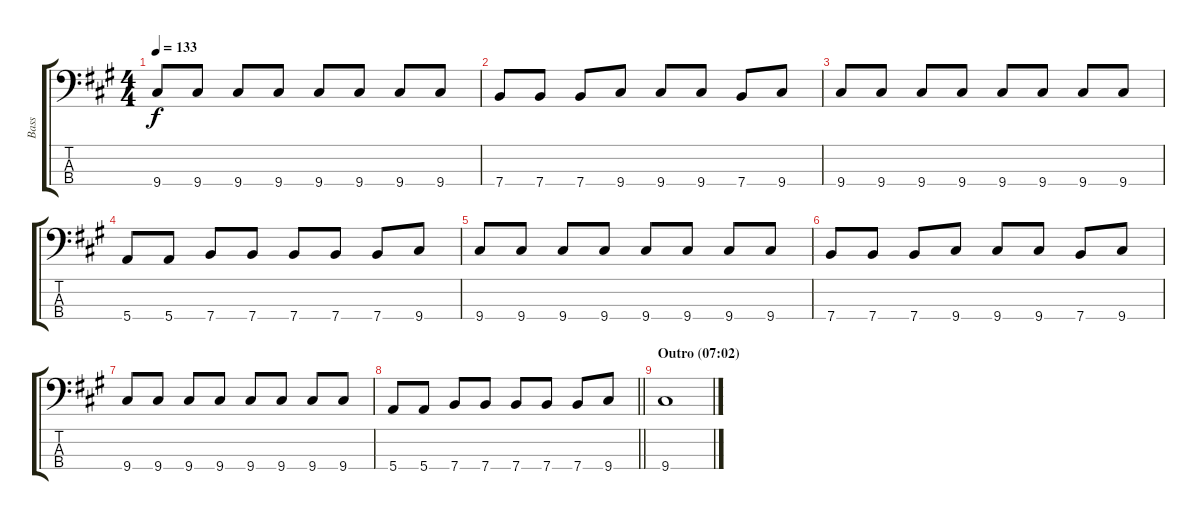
\track ("Bass" "Bass") {instrument electricbassfinger}
\staff {score tabs}
\tuning (G2 D2 A1 E1) {hide}
\ts (4 4)
\tempo 133
\clef f4
\ks a
9.4.8{dy f} 9.4.8 9.4.8 9.4.8 9.4.8 9.4.8 9.4.8 9.4.8 |
7.4.8 7.4.8 7.4.8 9.4.8 9.4.8 9.4.8 7.4.8 9.4.8 |
9.4.8 9.4.8 9.4.8 9.4.8 9.4.8 9.4.8 9.4.8 9.4.8 |
5.4.8 5.4.8 7.4.8 7.4.8 7.4.8 7.4.8 7.4.8 9.4.8 |
9.4.8 9.4.8 9.4.8 9.4.8 9.4.8 9.4.8 9.4.8 9.4.8 |
7.4.8 7.4.8 7.4.8 9.4.8 9.4.8 9.4.8 7.4.8 9.4.8 |
9.4.8 9.4.8 9.4.8 9.4.8 9.4.8 9.4.8 9.4.8 9.4.8 |
\barLineRight lightlight
5.4.8 5.4.8 7.4.8 7.4.8 7.4.8 7.4.8 7.4.8 9.4.8 |
\section ("" "Outro (07:02)")
9.4.1
